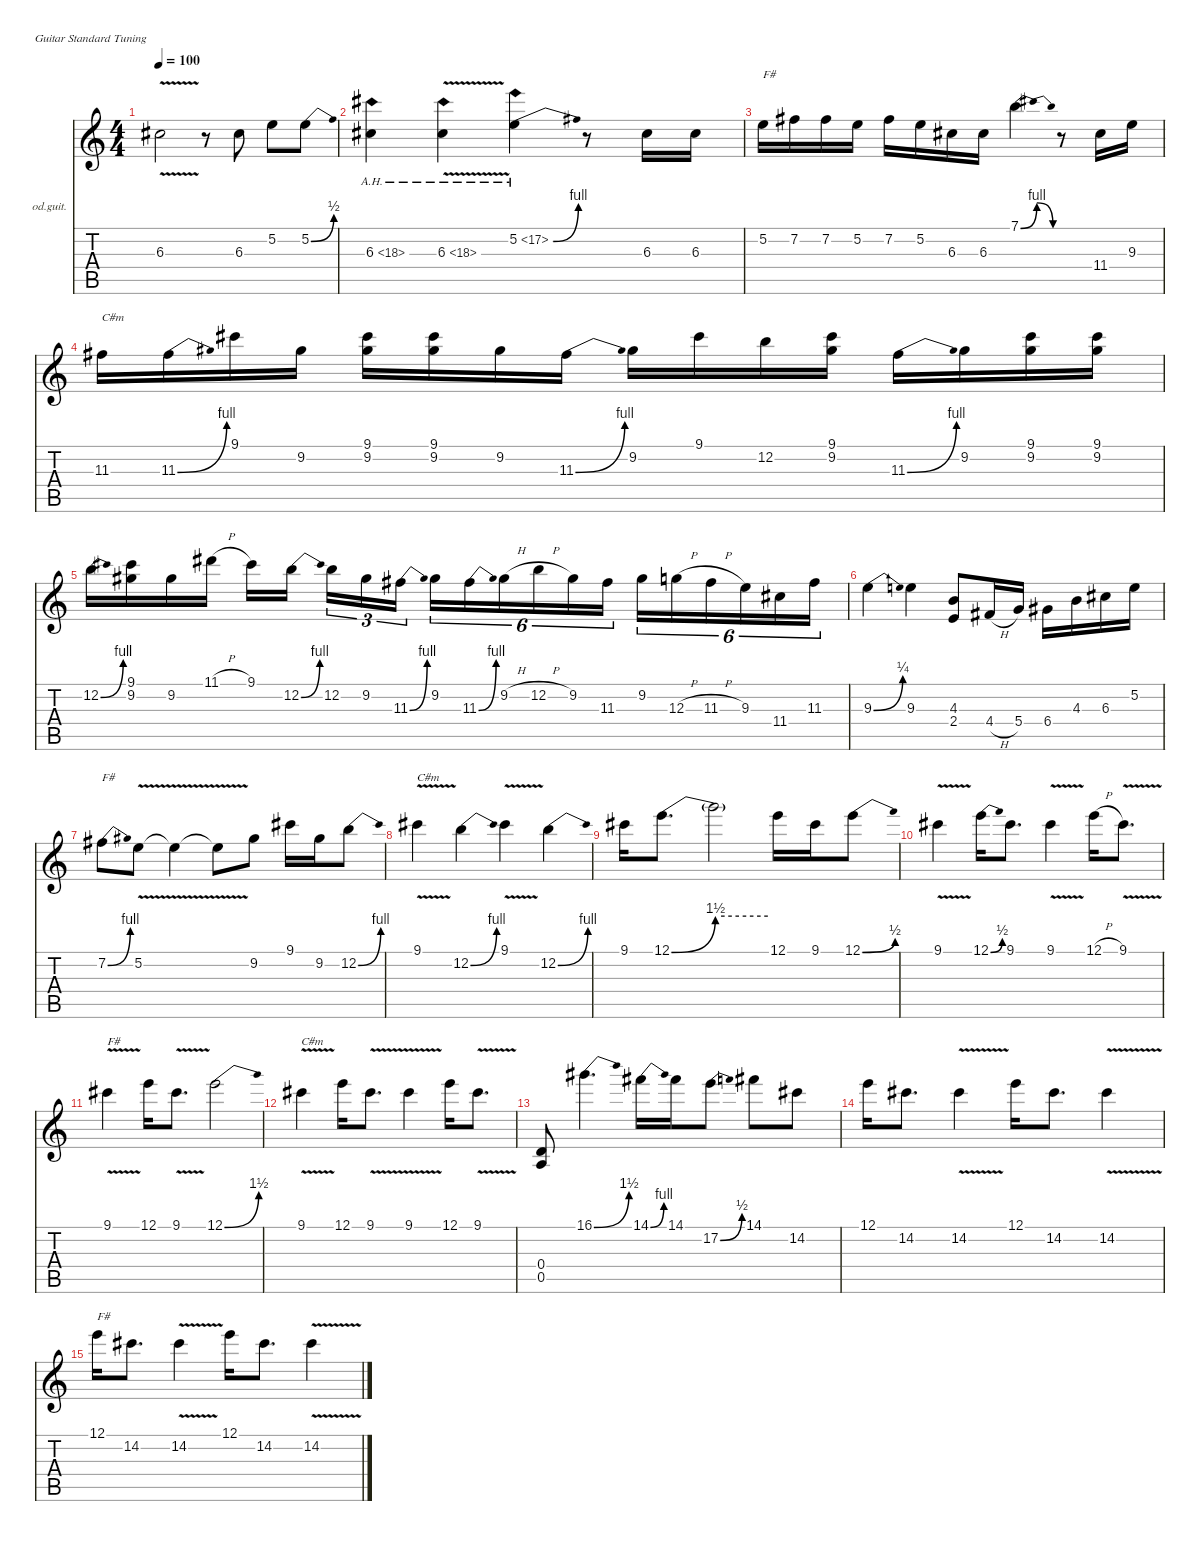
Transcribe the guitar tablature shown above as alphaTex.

\defaultSystemsLayout 4
\hideDynamics
\bracketExtendMode nobrackets
\firstSystemTrackNameOrientation horizontal
\otherSystemsTrackNameOrientation horizontal
\track ("Lead" "od.guit.") {instrument overdrivenguitar}
\staff {score tabs}
\tuning (E4 B3 G3 D3 A2 E2)
\ts (4 4)
\tempo 100
\clef g2
\ks c
6.3{v acc #}.2{dy ff} r.8 6.3{acc #}.8 5.2.8 5.2{be (bend 0 0 30 2)}.8 |
6.3{ah 12 acc #}.4 6.3{ah 12 v acc #}.4 5.2{be (bend 0 0 19.999999199999998 4) ah 12}.4 r.8 6.3{acc #}.16 6.3{acc #}.16 |
5.2.16{txt "F#"} 7.2{acc #}.16 7.2{acc #}.16 5.2.16 7.2{acc #}.16 5.2.16 6.3{acc #}.16 6.3{acc #}.16 7.1{be (bendrelease 0 0 15 4 45 4 60 0)}.4 r.8 11.4{acc #}.16 9.3.16 |
11.3{acc #}.16{txt "C#m"} 11.3{be (bend 0 0 30 4) acc #}.16 9.1{acc #}.16 9.2{acc #}.16 (9.1{acc #} 9.2{acc #}).16 (9.1{acc #} 9.2{acc #}).16 9.2{acc #}.16 11.3{be (bend 0 0 30 4) acc #}.16 9.2{acc #}.16 9.1{acc #}.16 12.2.16 (9.1{acc #} 9.2{acc #}).16 11.3{be (bend 0 0 30 4) acc #}.16 9.2{acc #}.16 (9.1{acc #} 9.2{acc #}).16 (9.1{acc #} 9.2{acc #}).16 |
12.2{be (bend 0 0 30 4)}.16 (9.1{acc #} 9.2{acc #}).16 9.2{acc #}.16 11.1{h acc #}.16 9.1{acc #}.16 12.2{be (bend 0 0 30 4)}.16 12.2.16{tu (3 2)} 9.2{acc #}.16{tu (3 2)} 11.3{be (bend 0 0 30 4) acc #}.16{tu (3 2)} 9.2{acc #}.16{tu (6 4)} 11.3{be (bend 0 0 30 4) acc #}.16{tu (6 4)} 9.2{h acc #}.16{tu (6 4)} 12.2{h}.16{tu (6 4)} 9.2{acc #}.16{tu (6 4)} 11.3{acc #}.16{tu (6 4)} 9.2{acc #}.16{tu (6 4)} 12.3{h}.16{tu (6 4)} 11.3{h acc #}.16{tu (6 4)} 9.3.16{tu (6 4)} 11.4{acc #}.16{tu (6 4)} 11.3{acc #}.16{tu (6 4)} |
9.3{be (bend 0 0 30 1)}.4 9.3.4 (4.3 2.4).8 4.4{h acc #}.16 5.4.16 6.4{acc #}.16 4.3.16 6.3{acc #}.16 5.2.16 |
7.2{be (bend 0 0 30 4) acc #}.8{txt "F#"} 5.2{v}.8 5.2{v t}.4 5.2{v t}.8 9.2{acc #}.8 9.1{acc #}.16 9.2{acc #}.16 12.2{be (bend 0 0 30 4)}.8 |
9.1{v acc #}.4{txt "C#m"} 12.2{be (bend 0 0 18 4)}.4 9.1{v acc #}.4 12.2{be (bend 0 0 18 4)}.4 |
9.1{acc #}.16 12.1{be (bend 0 0 60 6)}.8{d} 12.1{be (hold 0 6 60 6) t}.2 12.1.16 9.1{acc #}.16 12.1{be (bend 0 0 30 2)}.8 |
9.1{v acc #}.4 12.1{be (bend 0 0 30 2)}.16 9.1{acc #}.8{d} 9.1{v acc #}.4 12.1{h}.16 9.1{v acc #}.8{d} |
9.1{v acc #}.4{txt "F#"} 12.1.16 9.1{v acc #}.8{d} 12.1{be (bend 0 0 53.0000016 6)}.2 |
9.1{v acc #}.4{txt "C#m"} 12.1.16 9.1{v acc #}.8{d} 9.1{v acc #}.4 12.1.16 9.1{v acc #}.8{d} |
(0.4 0.5).8 16.1{be (bend 0 0 18 6) acc #}.4{d} 14.1{be (bend 0 0 30 4) acc #}.16 14.1{acc #}.16 17.2{be (bend 0 0 30 2)}.8 14.1{acc #}.8 14.2{acc #}.8 |
12.1.16 14.2{acc #}.8{d} 14.2{v acc #}.4 12.1.16 14.2{acc #}.8{d} 14.2{v acc #}.4 |
12.1.16{txt "F#"} 14.2{acc #}.8{d} 14.2{v acc #}.4 12.1.16 14.2{acc #}.8{d} 14.2{v acc #}.4
